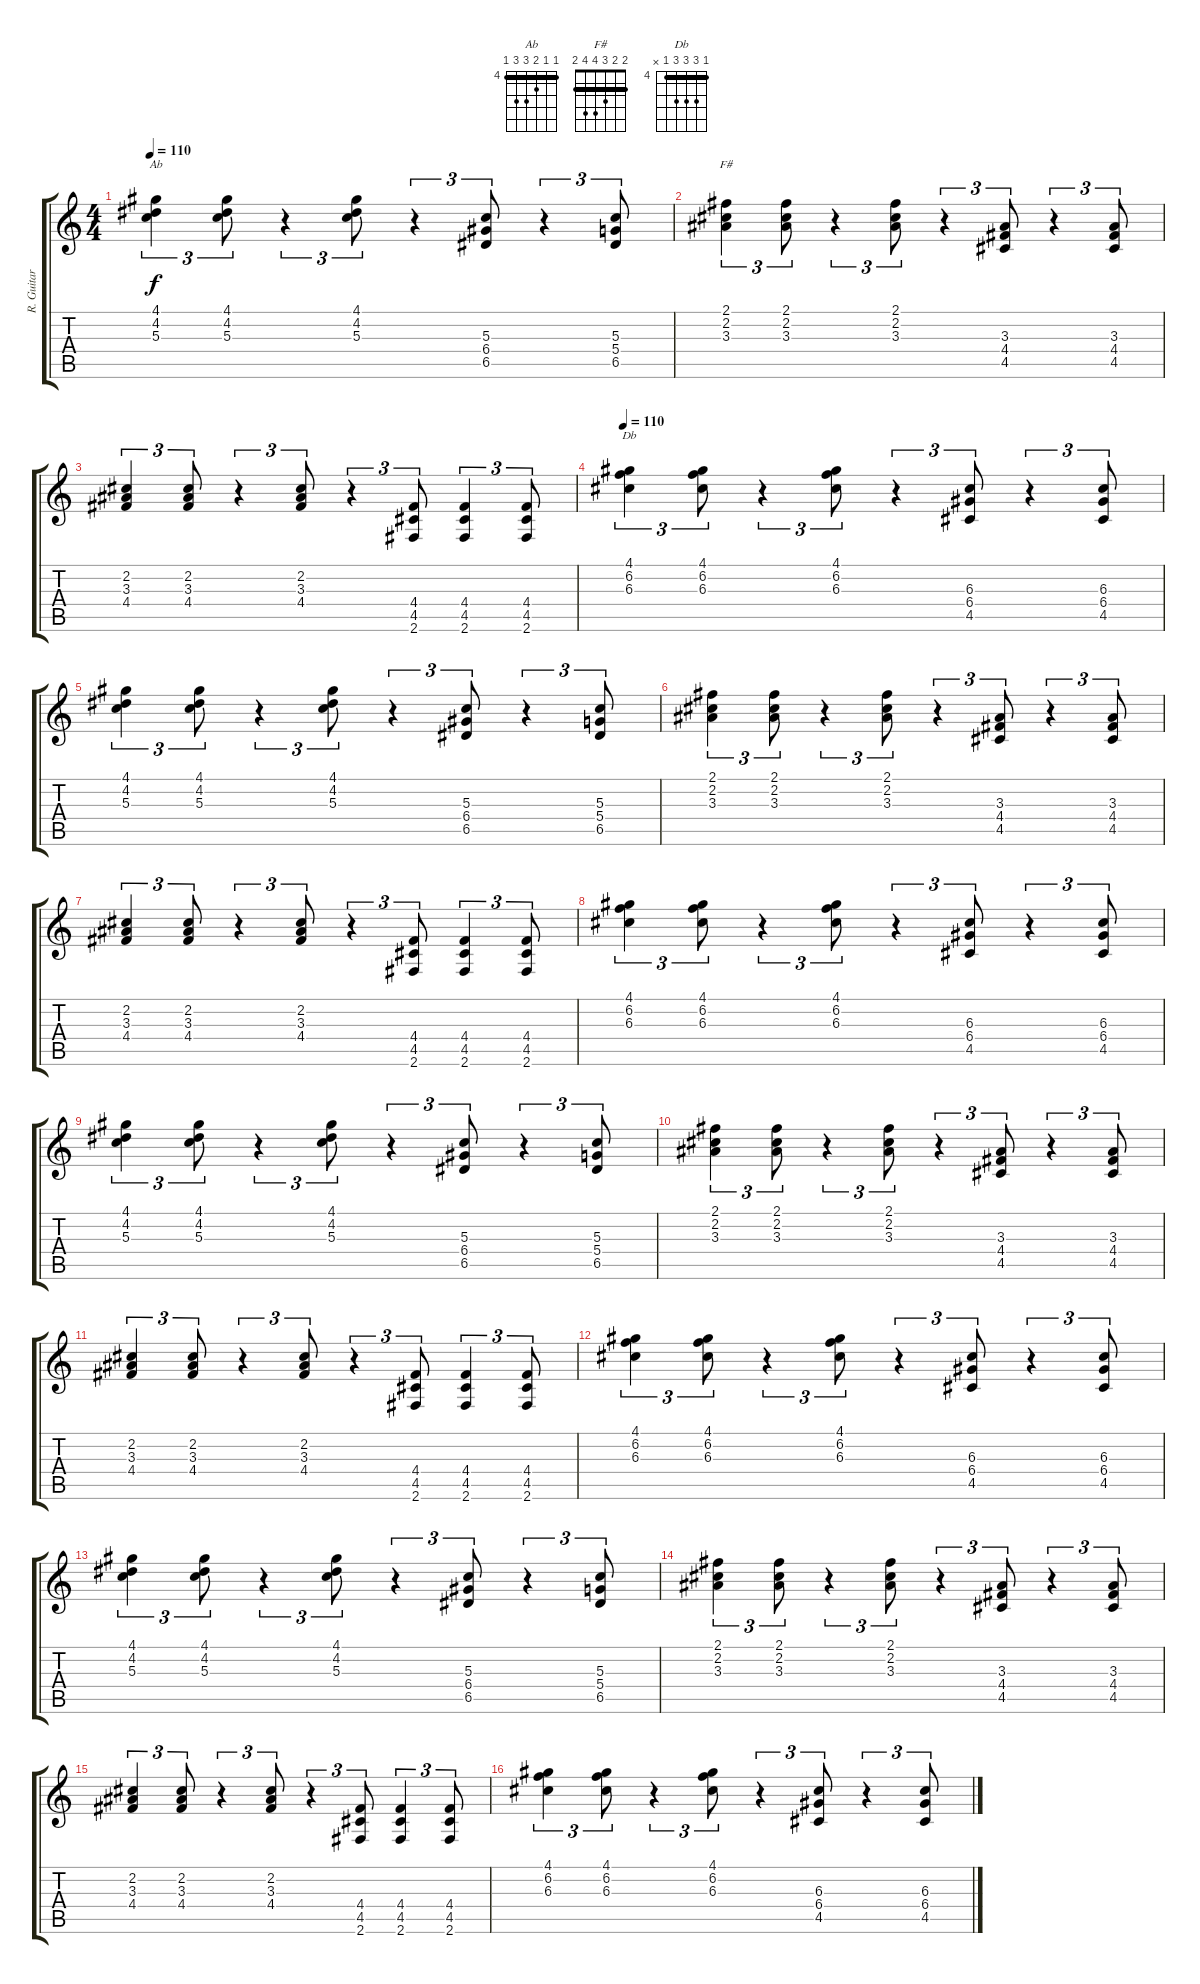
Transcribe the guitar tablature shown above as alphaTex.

\track ("R. Guitar" "R. Guitar") {instrument electricguitarjazz}
\staff {score tabs}
\tuning (E4 B3 G3 D3 A2 E2) {hide}
\chord ("Ab" 4 4 5 6 6 4) {firstfret 4 barre 4}
\chord ("F#" 2 2 3 4 4 2) {barre 2}
\chord ("Db" 4 6 6 6 4 x) {firstfret 4 barre 4}
\ts (4 4)
\tempo 110
\clef g2
\ks c
(4.1 4.2 5.3).4{tu (3 2) ch "Ab" dy f} (4.1 4.2 5.3).8{tu (3 2)} r.4{tu (3 2)} (4.1 4.2 5.3).8{tu (3 2)} r.4{tu (3 2)} (5.3 6.4 6.5).8{tu (3 2)} r.4{tu (3 2)} (5.3 5.4 6.5).8{tu (3 2)} |
(2.1 2.2 3.3).4{tu (3 2) ch "F#"} (2.1 2.2 3.3).8{tu (3 2)} r.4{tu (3 2)} (2.1 2.2 3.3).8{tu (3 2)} r.4{tu (3 2)} (3.3 4.4 4.5).8{tu (3 2)} r.4{tu (3 2)} (3.3 4.4 4.5).8{tu (3 2)} |
(2.2 3.3 4.4).4{tu (3 2)} (2.2 3.3 4.4).8{tu (3 2)} r.4{tu (3 2)} (2.2 3.3 4.4).8{tu (3 2)} r.4{tu (3 2)} (4.4 4.5 2.6).8{tu (3 2)} (4.4 4.5 2.6).4{tu (3 2)} (4.4 4.5 2.6).8{tu (3 2)} |
\tempo 110
(4.1 6.2 6.3).4{tu (3 2) ch "Db" volume 10} (4.1 6.2 6.3).8{tu (3 2)} r.4{tu (3 2)} (4.1 6.2 6.3).8{tu (3 2)} r.4{tu (3 2)} (6.3 6.4 4.5).8{tu (3 2)} r.4{tu (3 2)} (6.3 6.4 4.5).8{tu (3 2)} |
(4.1 4.2 5.3).4{tu (3 2)} (4.1 4.2 5.3).8{tu (3 2)} r.4{tu (3 2)} (4.1 4.2 5.3).8{tu (3 2)} r.4{tu (3 2)} (5.3 6.4 6.5).8{tu (3 2)} r.4{tu (3 2)} (5.3 5.4 6.5).8{tu (3 2)} |
(2.1 2.2 3.3).4{tu (3 2)} (2.1 2.2 3.3).8{tu (3 2)} r.4{tu (3 2)} (2.1 2.2 3.3).8{tu (3 2)} r.4{tu (3 2)} (3.3 4.4 4.5).8{tu (3 2)} r.4{tu (3 2)} (3.3 4.4 4.5).8{tu (3 2)} |
(2.2 3.3 4.4).4{tu (3 2)} (2.2 3.3 4.4).8{tu (3 2)} r.4{tu (3 2)} (2.2 3.3 4.4).8{tu (3 2)} r.4{tu (3 2)} (4.4 4.5 2.6).8{tu (3 2)} (4.4 4.5 2.6).4{tu (3 2)} (4.4 4.5 2.6).8{tu (3 2)} |
(4.1 6.2 6.3).4{tu (3 2)} (4.1 6.2 6.3).8{tu (3 2)} r.4{tu (3 2)} (4.1 6.2 6.3).8{tu (3 2)} r.4{tu (3 2)} (6.3 6.4 4.5).8{tu (3 2)} r.4{tu (3 2)} (6.3 6.4 4.5).8{tu (3 2)} |
(4.1 4.2 5.3).4{tu (3 2)} (4.1 4.2 5.3).8{tu (3 2)} r.4{tu (3 2)} (4.1 4.2 5.3).8{tu (3 2)} r.4{tu (3 2)} (5.3 6.4 6.5).8{tu (3 2)} r.4{tu (3 2)} (5.3 5.4 6.5).8{tu (3 2)} |
(2.1 2.2 3.3).4{tu (3 2)} (2.1 2.2 3.3).8{tu (3 2)} r.4{tu (3 2)} (2.1 2.2 3.3).8{tu (3 2)} r.4{tu (3 2)} (3.3 4.4 4.5).8{tu (3 2)} r.4{tu (3 2)} (3.3 4.4 4.5).8{tu (3 2)} |
(2.2 3.3 4.4).4{tu (3 2)} (2.2 3.3 4.4).8{tu (3 2)} r.4{tu (3 2)} (2.2 3.3 4.4).8{tu (3 2)} r.4{tu (3 2)} (4.4 4.5 2.6).8{tu (3 2)} (4.4 4.5 2.6).4{tu (3 2)} (4.4 4.5 2.6).8{tu (3 2)} |
(4.1 6.2 6.3).4{tu (3 2)} (4.1 6.2 6.3).8{tu (3 2)} r.4{tu (3 2)} (4.1 6.2 6.3).8{tu (3 2)} r.4{tu (3 2)} (6.3 6.4 4.5).8{tu (3 2)} r.4{tu (3 2)} (6.3 6.4 4.5).8{tu (3 2)} |
(4.1 4.2 5.3).4{tu (3 2)} (4.1 4.2 5.3).8{tu (3 2)} r.4{tu (3 2)} (4.1 4.2 5.3).8{tu (3 2)} r.4{tu (3 2)} (5.3 6.4 6.5).8{tu (3 2)} r.4{tu (3 2)} (5.3 5.4 6.5).8{tu (3 2)} |
(2.1 2.2 3.3).4{tu (3 2)} (2.1 2.2 3.3).8{tu (3 2)} r.4{tu (3 2)} (2.1 2.2 3.3).8{tu (3 2)} r.4{tu (3 2)} (3.3 4.4 4.5).8{tu (3 2)} r.4{tu (3 2)} (3.3 4.4 4.5).8{tu (3 2)} |
(2.2 3.3 4.4).4{tu (3 2)} (2.2 3.3 4.4).8{tu (3 2)} r.4{tu (3 2)} (2.2 3.3 4.4).8{tu (3 2)} r.4{tu (3 2)} (4.4 4.5 2.6).8{tu (3 2)} (4.4 4.5 2.6).4{tu (3 2)} (4.4 4.5 2.6).8{tu (3 2)} |
(4.1 6.2 6.3).4{tu (3 2)} (4.1 6.2 6.3).8{tu (3 2)} r.4{tu (3 2)} (4.1 6.2 6.3).8{tu (3 2)} r.4{tu (3 2)} (6.3 6.4 4.5).8{tu (3 2)} r.4{tu (3 2)} (6.3 6.4 4.5).8{tu (3 2)}
